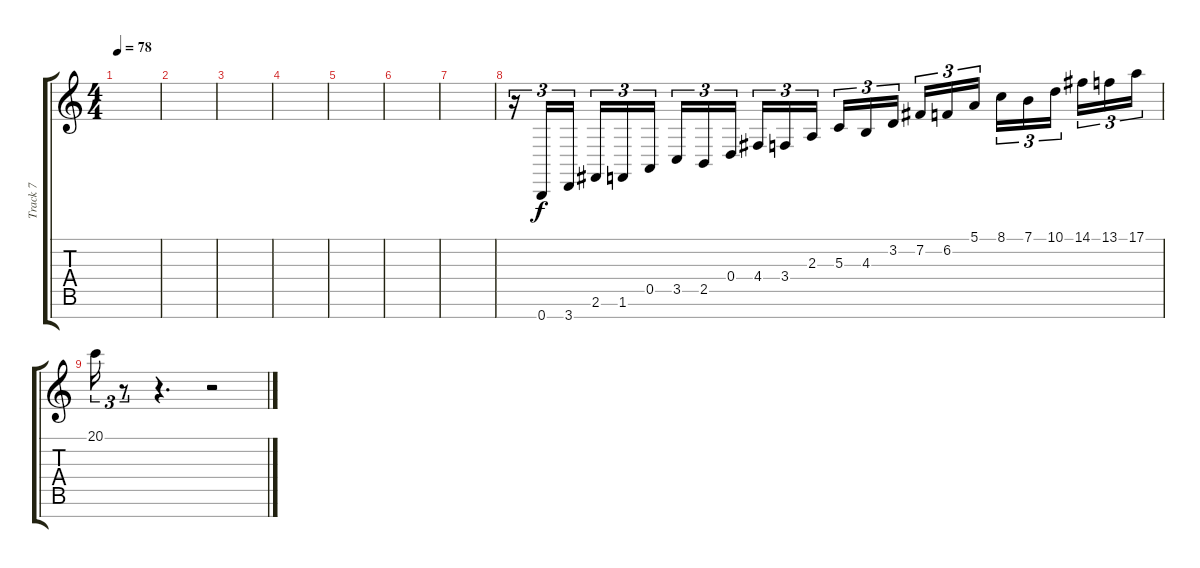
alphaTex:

\track ("Track 7" "Track 7") {instrument lead2sawtooth}
\staff {score tabs}
\tuning (E4 B3 G3 D3 A2 E2 B1) {hide}
\ts (4 4)
\tempo 78
\clef g2
\ks c
|
|
|
|
|
|
|
r.16{tu (3 2)} 0.7.16{tu (3 2)} 3.7.16{tu (3 2) beam splitsecondary} 2.6.16{tu (3 2)} 1.6.16{tu (3 2)} 0.5.16{tu (3 2)} 3.5.16{tu (3 2)} 2.5.16{tu (3 2)} 0.4.16{tu (3 2) beam splitsecondary} 4.4.16{tu (3 2)} 3.4.16{tu (3 2)} 2.3.16{tu (3 2)} 5.3.16{tu (3 2)} 4.3.16{tu (3 2)} 3.2.16{tu (3 2) beam splitsecondary} 7.2.16{tu (3 2)} 6.2.16{tu (3 2)} 5.1.16{tu (3 2)} 8.1.16{tu (3 2)} 7.1.16{tu (3 2)} 10.1.16{tu (3 2) beam splitsecondary} 14.1.16{tu (3 2)} 13.1.16{tu (3 2)} 17.1.16{tu (3 2)} |
20.1.16{tu (3 2)} r.8{tu (3 2)} r.4{d} r.2
